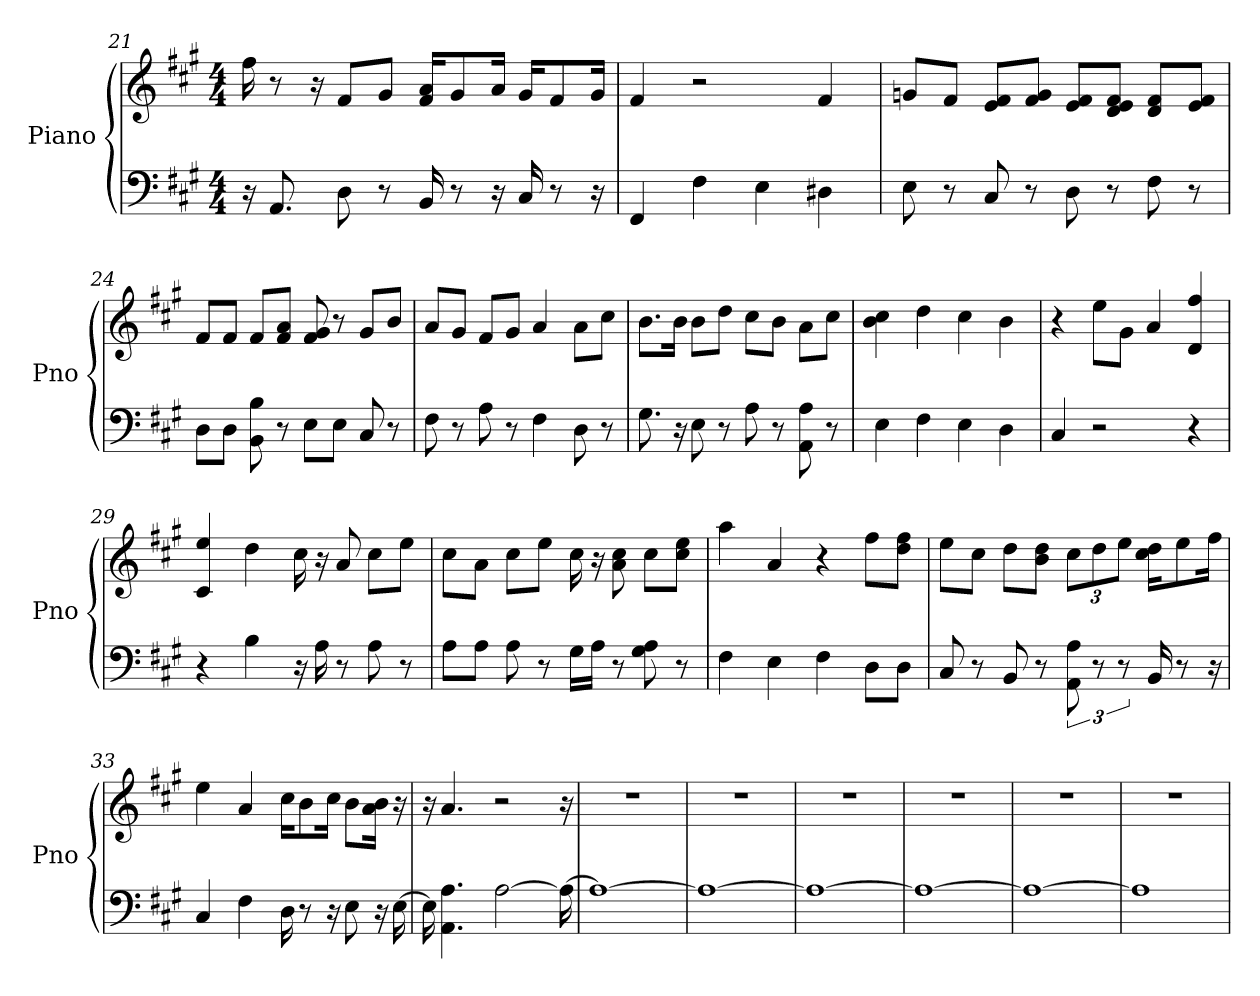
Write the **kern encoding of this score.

**kern	**kern
*part1	*part1
*staff2	*staff1
*I"Piano	*
*I'Pno	*
*clefF4	*clefG2
*k[f#c#g#]	*k[f#c#g#]
*A:	*A:
*M4/4	*M4/4
=21	=21
16r	16ff#
8.AA	8r
.	16r
8D	8f#/L
8r	8g#/J
16BB	16a/ 16f#/KL
8r	8g#/
16r	16a/Jk
16C#	16g#/KL
8r	8f#/
16r	16g#/Jk
=22	=22
4FF#	4f#
4F#	2r
4E	.
4D#	4f#
=23	=23
8E	8g/L
8r	8f#/J
8C#	8e/ 8f#/L
8r	8g/ 8f#/J
8D	8e/ 8f#/L
8r	8d/ 8e/ 8f#/J
8F#	8f#/ 8d/L
8r	8e/ 8f#/J
=24	=24
8D\L	8f#/L
8D\J	8f#/J
8BB 8B	8f#/L
8r	8a/ 8f#/J
8E\L	8g# 8f#
8E\J	8r
8C#	8g#/L
8r	8b/J
=25	=25
8F#	8a/L
8r	8g#/J
8A	8f#/L
8r	8g#/J
4F#	4a
8D	8a\L
8r	8cc#\J
=26	=26
8.G#	8.b\L
16r	16b\Jk
8E	8b\L
8r	8dd\J
8A	8cc#\L
8r	8b\J
8A 8AA	8a\L
8r	8cc#\J
=27	=27
4E	4b 4cc#
4F#	4dd
4E	4cc#
4D	4b
=28	=28
4C#	4r
2r	8ee\L
.	8g#\J
.	4a
4r	4d 4ff#
=29	=29
4r	4c# 4ee
4B	4dd
16r	16cc#
16A	16r
8r	8a
8A	8cc#\L
8r	8ee\J
=30	=30
8A\L	8cc#\L
8A\J	8a\J
8A	8cc#\L
8r	8ee\J
16G#\LL	16cc#
16A\JJ	16r
8r	8a 8cc#
8G# 8A	8cc#\L
8r	8cc#\ 8ee\J
=31	=31
4F#	4aa
4E	4a
4F#	4r
8D\L	8ff#\L
8D\J	8ff#\ 8dd\J
=32	=32
8C#	8ee\L
8r	8cc#\J
8BB	8dd\L
8r	8b\ 8dd\J
12AA 12A	12cc#\L
12r	12dd\
12r	12ee\J
16BB	16dd\ 16cc#\KL
8r	8ee\
16r	16ff#\Jk
=33	=33
4C#	4ee
4F#	4a
16D	16cc#\KL
8r	8b\
16r	16cc#\Jk
8E	8b\L
16r	16a\ 16b\Jk
[16E	16r
=34	=34
16E]	16r
4.AA 4.A	4.a
[2A	2r
16A_	16r
=35	=35
1A_	1r
=36	=36
1A_	1r
=37	=37
1A_	1r
=38	=38
1A_	1r
=39	=39
1A_	1r
=40	=40
1A]	1r
=	=
*-	*-
